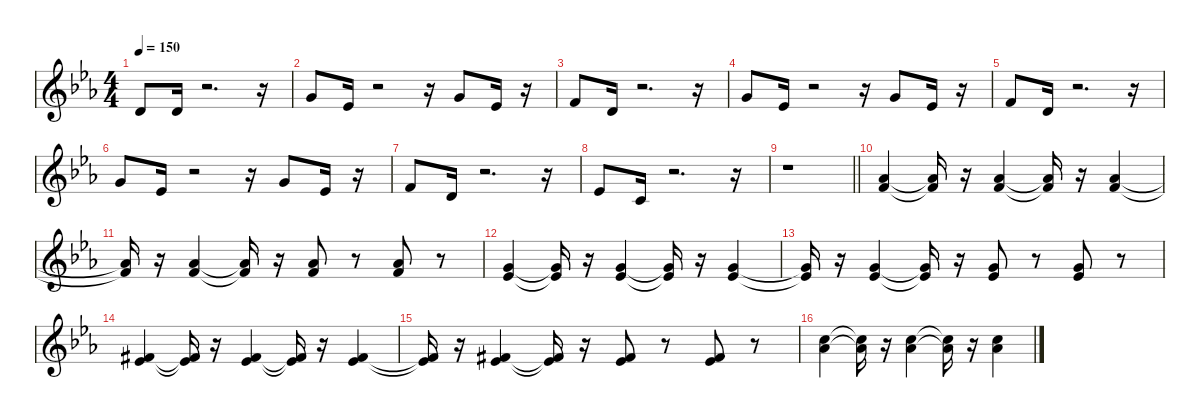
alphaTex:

\defaultSystemsLayout 4
\hideDynamics
\bracketExtendMode nobrackets
\singleTrackTrackNamePolicy hidden
\multiTrackTrackNamePolicy hidden
\firstSystemTrackNameMode fullname
\firstSystemTrackNameOrientation horizontal
\otherSystemsTrackNameOrientation horizontal
\track ("Track 2" "br.synth.") {instrument synthbrass1}
\staff {score}
\tuning (E4 B3 G3 D3 A2 E2)
\displaytranspose 3
\ts (4 4)
\tempo 150
\clef g2
\ks eb
0.2{acc forcenatural}.8{dy ff beam Up} 0.2{acc forcenatural}.16{beam Up} r.2{d beam Up} r.16{beam Up} |
0.1{acc forcenatural}.8{beam Up} 1.2{acc b}.16{beam Up} r.2{beam Up} r.16{beam Up} 0.1{acc forcenatural}.8{dy fff beam Up} 1.2{acc b}.16{dy ff beam Up} r.16{beam Up} |
3.2{acc forcenatural}.8{dy fff beam Up} 0.2{acc forcenatural}.16{beam Up} r.2{d beam Up} r.16{beam Up} |
0.1{acc forcenatural}.8{dy ff beam Up} 1.2{acc b}.16{beam Up} r.2{beam Up} r.16{beam Up} 0.1{acc forcenatural}.8{dy fff beam Up} 1.2{acc b}.16{dy ff beam Up} r.16{beam Up} |
3.2{acc forcenatural}.8{dy fff beam Up} 0.2{acc forcenatural}.16{beam Up} r.2{d beam Up} r.16{beam Up} |
0.1{acc forcenatural}.8{dy ff beam Up} 1.2{acc b}.16{beam Up} r.2{beam Up} r.16{beam Up} 0.1{acc forcenatural}.8{dy fff beam Up} 1.2{acc b}.16{beam Up} r.16{beam Up} |
3.2{acc forcenatural}.8{beam Up} 0.2{acc forcenatural}.16{beam Up} r.2{d beam Up} r.16{beam Up} |
1.2{acc b}.8{dy ff beam Up} 2.3{acc forcenatural}.16{beam Up} r.2{d beam Up} r.16{beam Up} |
\barLineRight lightlight
r.1{beam Down} |
(1.1{acc b} 3.2{acc forcenatural}).4{beam Up} (1.1{t acc b} 3.2{t acc forcenatural}).16{dy f beam Up} r.16{beam Up} (1.1{acc b} 3.2{acc forcenatural}).4{dy ff beam Up} (1.1{t acc b} 3.2{t acc forcenatural}).16{dy f beam Up} r.16{beam Up} (1.1{acc b} 3.2{acc forcenatural}).4{dy ff beam Up} |
(1.1{t acc b} 3.2{t acc forcenatural}).16{dy f beam Up} r.16{beam Up} (1.1{acc b} 3.2{acc forcenatural}).4{dy ff beam Up} (1.1{t acc b} 3.2{t acc forcenatural}).16{dy f beam Up} r.16{beam Up} (1.1{acc b} 3.2{acc forcenatural}).8{dy ff beam Up} r.8{beam Up} (1.1{acc b} 3.2{acc forcenatural}).8{beam Up} r.8{beam Up} |
(0.1{acc forcenatural} 1.2{acc b}).4{beam Up} (0.1{t acc forcenatural} 1.2{t acc b}).16{dy f beam Up} r.16{beam Up} (0.1{acc forcenatural} 1.2{acc b}).4{dy ff beam Up} (0.1{t acc forcenatural} 1.2{t acc b}).16{dy f beam Up} r.16{beam Up} (0.1{acc forcenatural} 1.2{acc b}).4{dy ff beam Up} |
(0.1{t acc forcenatural} 1.2{t acc b}).16{dy f beam Up} r.16{beam Up} (0.1{acc forcenatural} 1.2{acc b}).4{dy ff beam Up} (0.1{t acc forcenatural} 1.2{t acc b}).16{dy f beam Up} r.16{beam Up} (0.1{acc forcenatural} 1.2{acc b}).8{dy ff beam Up} r.8{beam Up} (0.1{acc forcenatural} 1.2{acc b}).8{beam Up} r.8{beam Up} |
(4.2{acc #} 5.3{acc b}).4{beam Up} (4.2{t acc #} 5.3{t acc b}).16{dy f beam Up} r.16{beam Up} (4.2{acc #} 5.3{acc b}).4{dy ff beam Up} (4.2{t acc #} 5.3{t acc b}).16{dy f beam Up} r.16{beam Up} (4.2{acc #} 5.3{acc b}).4{dy ff beam Up} |
(4.2{t acc #} 5.3{t acc b}).16{dy f beam Up} r.16{beam Up} (4.2{acc #} 5.3{acc b}).4{dy ff beam Up} (4.2{t acc #} 5.3{t acc b}).16{dy f beam Up} r.16{beam Up} (4.2{acc #} 5.3{acc b}).8{dy ff beam Up} r.8{beam Up} (4.2{acc #} 5.3{acc b}).8{beam Up} r.8{beam Up} |
(5.1{acc forcenatural} 6.2{acc b}).4{beam Down} (5.1{t acc forcenatural} 6.2{t acc b}).16{dy f beam Down} r.16{beam Down} (5.1{acc forcenatural} 6.2{acc b}).4{dy ff beam Down} (5.1{t acc forcenatural} 6.2{t acc b}).16{dy f beam Down} r.16{beam Down} (5.1{acc forcenatural} 6.2{acc b}).4{dy ff beam Down}
